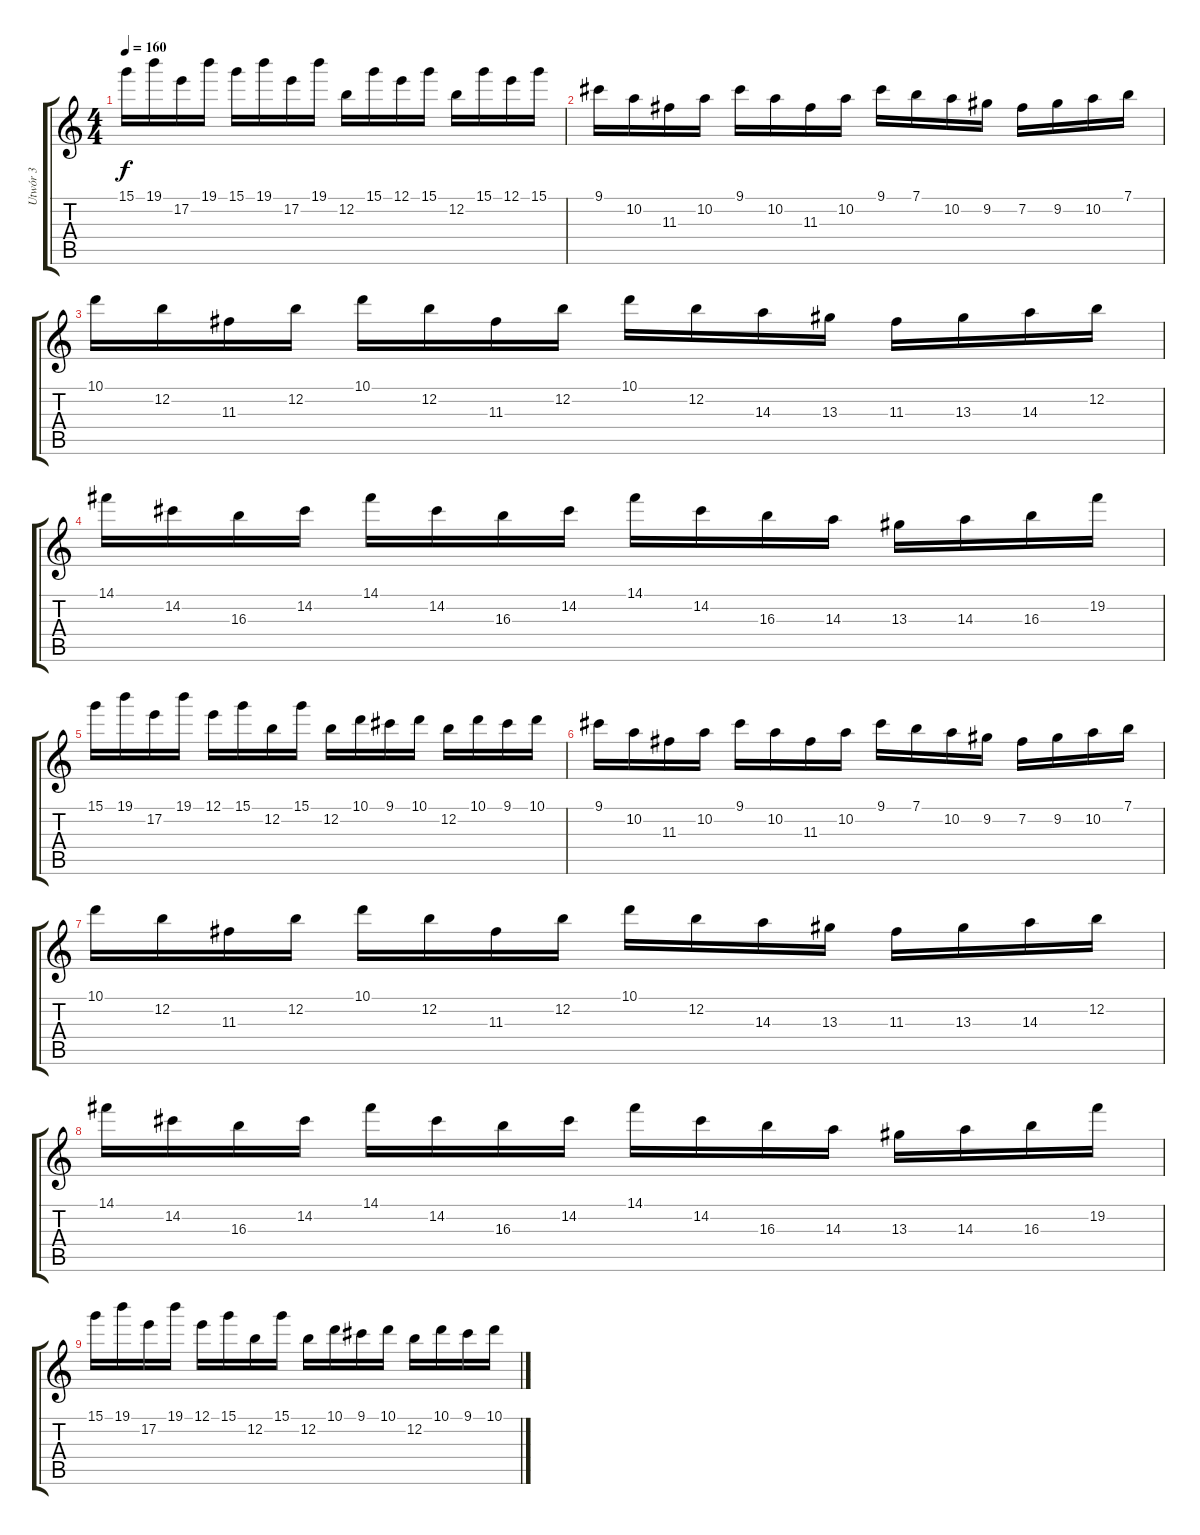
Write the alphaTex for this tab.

\track ("Utwór 3" "Utwór 3") {instrument distortionguitar}
\staff {score tabs}
\tuning (E4 B3 G3 D3 A2 E2) {hide}
\ts (4 4)
\tempo 160
\clef g2
\ks c
15.1.16{dy f} 19.1.16 17.2.16 19.1.16 15.1.16 19.1.16 17.2.16 19.1.16 12.2.16 15.1.16 12.1.16 15.1.16 12.2.16 15.1.16 12.1.16 15.1.16 |
9.1.16 10.2.16 11.3.16 10.2.16 9.1.16 10.2.16 11.3.16 10.2.16 9.1.16 7.1.16 10.2.16 9.2.16 7.2.16 9.2.16 10.2.16 7.1.16 |
10.1.16 12.2.16 11.3.16 12.2.16 10.1.16 12.2.16 11.3.16 12.2.16 10.1.16 12.2.16 14.3.16 13.3.16 11.3.16 13.3.16 14.3.16 12.2.16 |
14.1.16 14.2.16 16.3.16 14.2.16 14.1.16 14.2.16 16.3.16 14.2.16 14.1.16 14.2.16 16.3.16 14.3.16 13.3.16 14.3.16 16.3.16 19.2.16 |
15.1.16 19.1.16 17.2.16 19.1.16 12.1.16 15.1.16 12.2.16 15.1.16 12.2.16 10.1.16 9.1.16 10.1.16 12.2.16 10.1.16 9.1.16 10.1.16 |
9.1.16 10.2.16 11.3.16 10.2.16 9.1.16 10.2.16 11.3.16 10.2.16 9.1.16 7.1.16 10.2.16 9.2.16 7.2.16 9.2.16 10.2.16 7.1.16 |
10.1.16 12.2.16 11.3.16 12.2.16 10.1.16 12.2.16 11.3.16 12.2.16 10.1.16 12.2.16 14.3.16 13.3.16 11.3.16 13.3.16 14.3.16 12.2.16 |
14.1.16 14.2.16 16.3.16 14.2.16 14.1.16 14.2.16 16.3.16 14.2.16 14.1.16 14.2.16 16.3.16 14.3.16 13.3.16 14.3.16 16.3.16 19.2.16 |
15.1.16 19.1.16 17.2.16 19.1.16 12.1.16 15.1.16 12.2.16 15.1.16 12.2.16 10.1.16 9.1.16 10.1.16 12.2.16 10.1.16 9.1.16 10.1.16
